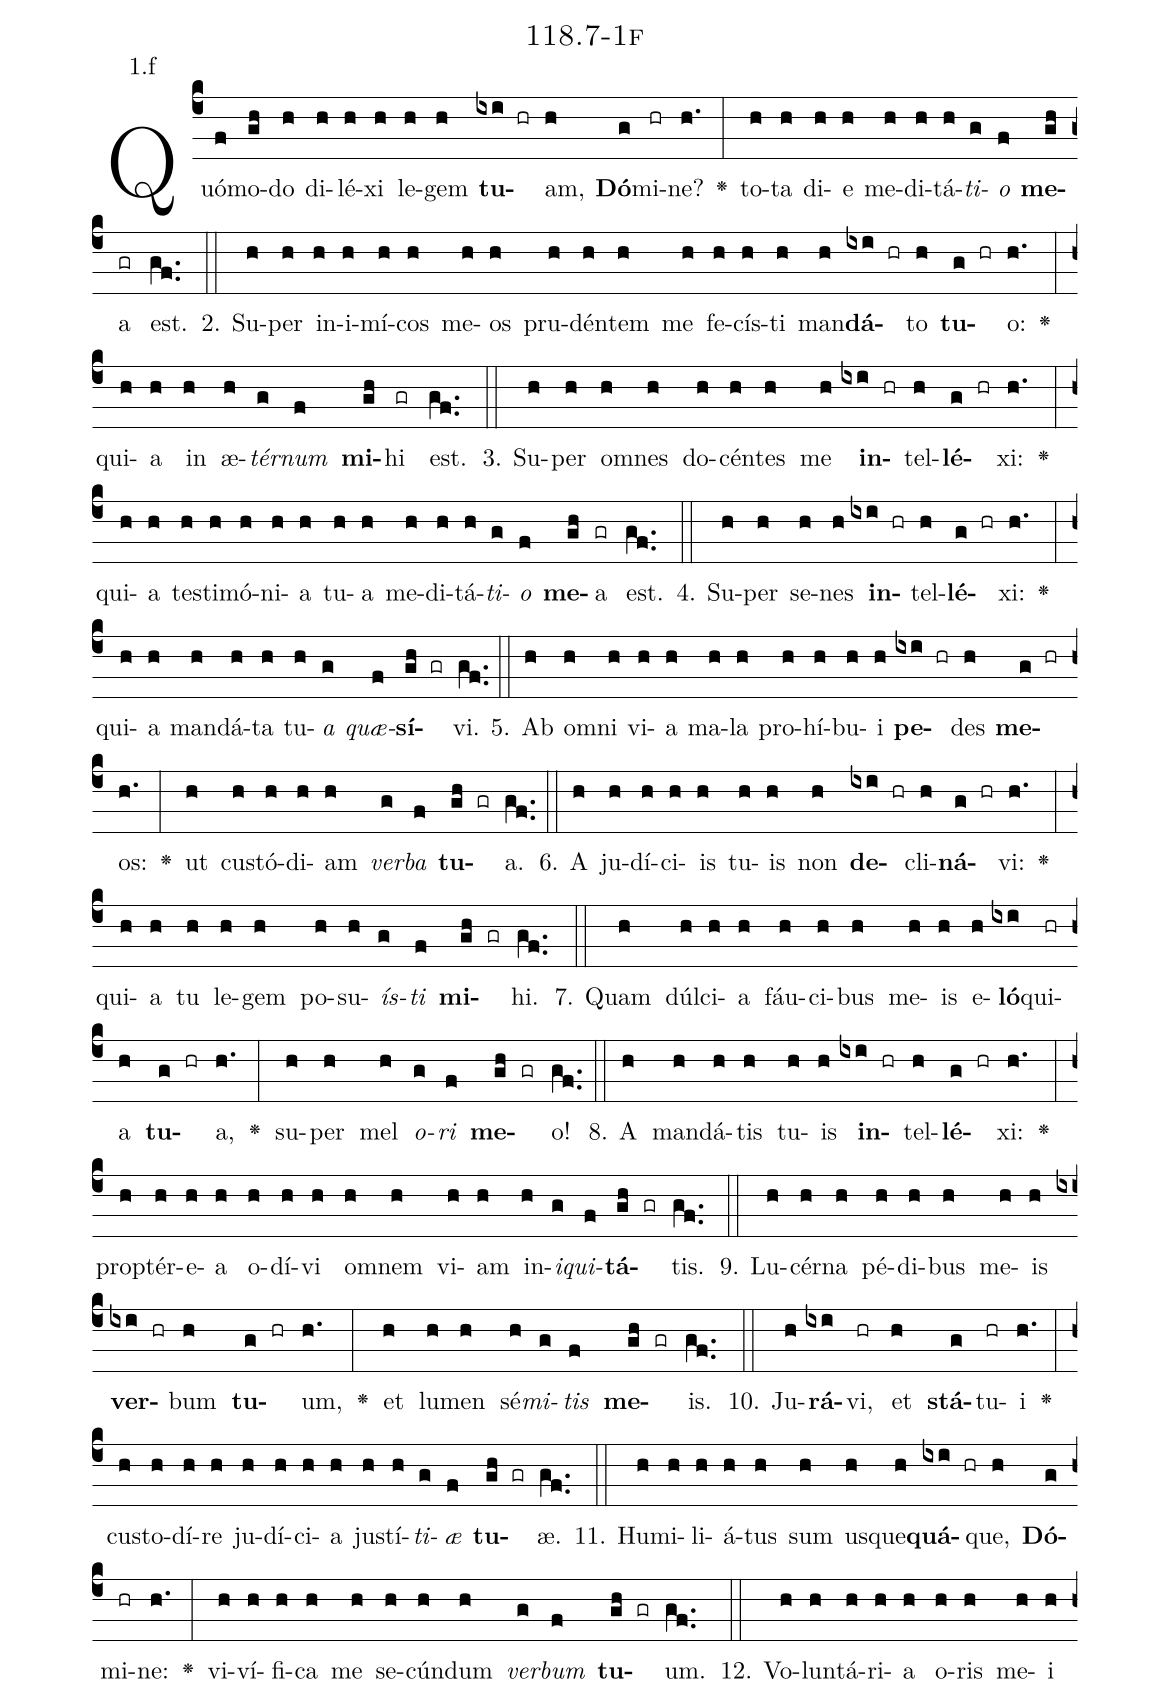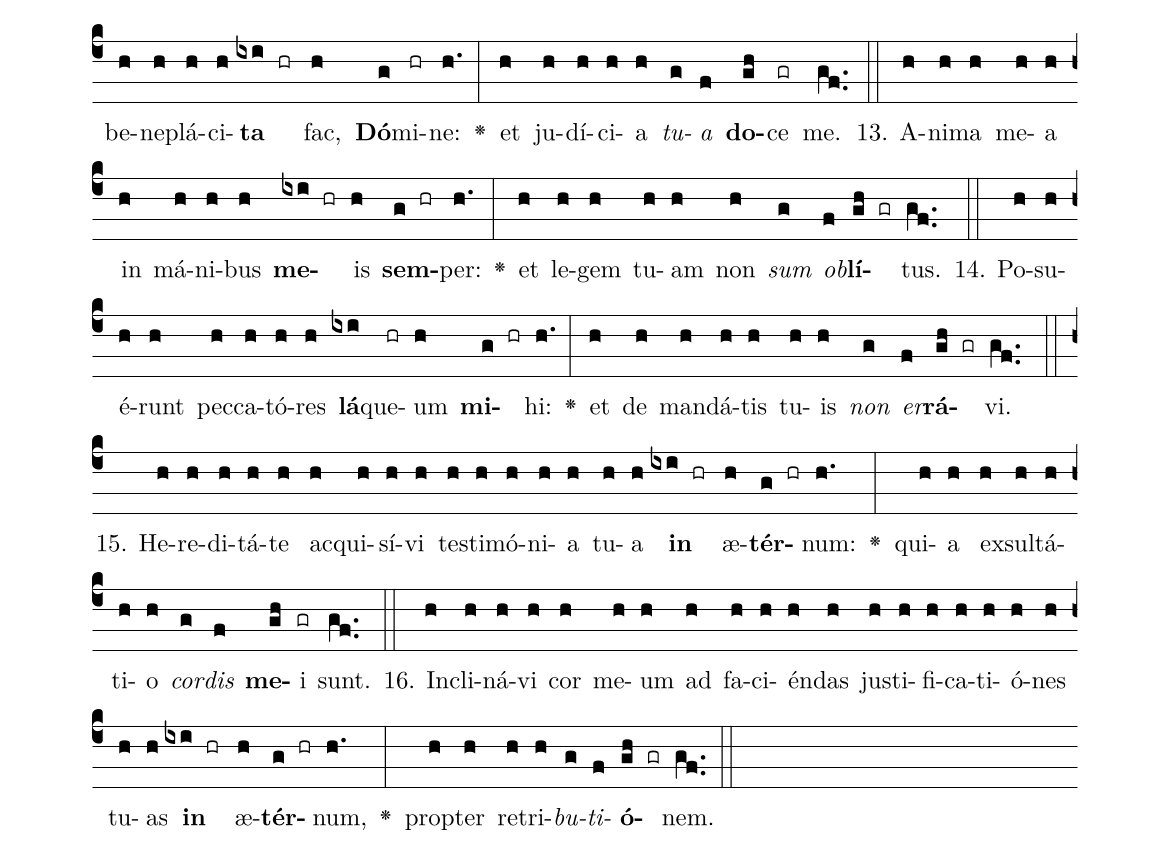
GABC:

name: 118.7-1f;
annotation: 1.f;
%%
(c4)Quó(f)mo(gh)do(h) di(h)lé(h)xi(h) le(h)gem(h) <b>tu</b>(ixi hr)am,(h) <b>Dó</b>(g)mi(hr)ne?(h.) <v>\greheightstar</v>(:) to(h)ta(h) di(h)e(h) me(h)di(h)tá(h)<i>ti</i>(g)<i>o</i>(f) <b>me</b>(gh)a(gr) est.(gf..) (::)
2. Su(h)per(h) in(h)i(h)mí(h)cos(h) me(h)os(h) pru(h)dén(h)tem(h) me(h) fe(h)cís(h)ti(h) man(h)<b>dá</b>(ixi hr)to(h) <b>tu</b>(g hr)o:(h.) <v>\greheightstar</v>(:) qui(h)a(h) in(h) æ(h)<i>tér</i>(g)<i>num</i>(f) <b>mi</b>(gh)hi(gr) est.(gf..) (::)
3. Su(h)per(h) om(h)nes(h) do(h)cén(h)tes(h) me(h) <b>in</b>(ixi hr)tel(h)<b>lé</b>(g hr)xi:(h.) <v>\greheightstar</v>(:) qui(h)a(h) tes(h)ti(h)mó(h)ni(h)a(h) tu(h)a(h) me(h)di(h)tá(h)<i>ti</i>(g)<i>o</i>(f) <b>me</b>(gh)a(gr) est.(gf..) (::)
4. Su(h)per(h) se(h)nes(h) <b>in</b>(ixi hr)tel(h)<b>lé</b>(g hr)xi:(h.) <v>\greheightstar</v>(:) qui(h)a(h) man(h)dá(h)ta(h) tu(h)<i>a</i>(g) <i>quæ</i>(f)<b>sí</b>(gh gr)vi.(gf..) (::)
5. Ab(h) om(h)ni(h) vi(h)a(h) ma(h)la(h) pro(h)hí(h)bu(h)i(h) <b>pe</b>(ixi hr)des(h) <b>me</b>(g hr)os:(h.) <v>\greheightstar</v>(:) ut(h) cus(h)tó(h)di(h)am(h) <i>ver</i>(g)<i>ba</i>(f) <b>tu</b>(gh gr)a.(gf..) (::)
6. A(h) ju(h)dí(h)ci(h)is(h) tu(h)is(h) non(h) <b>de</b>(ixi hr)cli(h)<b>ná</b>(g hr)vi:(h.) <v>\greheightstar</v>(:) qui(h)a(h) tu(h) le(h)gem(h) po(h)su(h)<i>ís</i>(g)<i>ti</i>(f) <b>mi</b>(gh gr)hi.(gf..) (::)
7. Quam(h) dúl(h)ci(h)a(h) fáu(h)ci(h)bus(h) me(h)is(h) e(h)<b>ló</b>(ixi)qui(hr)a(h) <b>tu</b>(g hr)a,(h.) <v>\greheightstar</v>(:) su(h)per(h) mel(h) <i>o</i>(g)<i>ri</i>(f) <b>me</b>(gh gr)o!(gf..) (::)
8. A(h) man(h)dá(h)tis(h) tu(h)is(h) <b>in</b>(ixi hr)tel(h)<b>lé</b>(g hr)xi:(h.) <v>\greheightstar</v>(:) prop(h)tér(h)e(h)a(h) o(h)dí(h)vi(h) om(h)nem(h) vi(h)am(h) in(h)<i>i</i>(g)<i>qui</i>(f)<b>tá</b>(gh gr)tis.(gf..) (::)
9. Lu(h)cér(h)na(h) pé(h)di(h)bus(h) me(h)is(h) <b>ver</b>(ixi hr)bum(h) <b>tu</b>(g hr)um,(h.) <v>\greheightstar</v>(:) et(h) lu(h)men(h) sé(h)<i>mi</i>(g)<i>tis</i>(f) <b>me</b>(gh gr)is.(gf..) (::)
10. Ju(h)<b>rá</b>(ixi)vi,(hr) et(h) <b>stá</b>(g)tu(hr)i(h.) <v>\greheightstar</v>(:) cus(h)to(h)dí(h)re(h) ju(h)dí(h)ci(h)a(h) jus(h)tí(h)<i>ti</i>(g)<i>æ</i>(f) <b>tu</b>(gh gr)æ.(gf..) (::)
11. Hu(h)mi(h)li(h)á(h)tus(h) sum(h) us(h)que(h)<b>quá</b>(ixi hr)que,(h) <b>Dó</b>(g)mi(hr)ne:(h.) <v>\greheightstar</v>(:) vi(h)ví(h)fi(h)ca(h) me(h) se(h)cún(h)dum(h) <i>ver</i>(g)<i>bum</i>(f) <b>tu</b>(gh gr)um.(gf..) (::)
12. Vo(h)lun(h)tá(h)ri(h)a(h) o(h)ris(h) me(h)i(h) be(h)ne(h)plá(h)ci(h)<b>ta</b>(ixi hr) fac,(h) <b>Dó</b>(g)mi(hr)ne:(h.) <v>\greheightstar</v>(:) et(h) ju(h)dí(h)ci(h)a(h) <i>tu</i>(g)<i>a</i>(f) <b>do</b>(gh)ce(gr) me.(gf..) (::)
13. A(h)ni(h)ma(h) me(h)a(h) in(h) má(h)ni(h)bus(h) <b>me</b>(ixi hr)is(h) <b>sem</b>(g hr)per:(h.) <v>\greheightstar</v>(:) et(h) le(h)gem(h) tu(h)am(h) non(h) <i>sum</i>(g) <i>ob</i>(f)<b>lí</b>(gh gr)tus.(gf..) (::)
14. Po(h)su(h)é(h)runt(h) pec(h)ca(h)tó(h)res(h) <b>lá</b>(ixi)que(hr)um(h) <b>mi</b>(g hr)hi:(h.) <v>\greheightstar</v>(:) et(h) de(h) man(h)dá(h)tis(h) tu(h)is(h) <i>non</i>(g) <i>er</i>(f)<b>rá</b>(gh gr)vi.(gf..) (::)
15. He(h)re(h)di(h)tá(h)te(h) ac(h)qui(h)sí(h)vi(h) tes(h)ti(h)mó(h)ni(h)a(h) tu(h)a(h) <b>in</b>(ixi hr) æ(h)<b>tér</b>(g hr)num:(h.) <v>\greheightstar</v>(:) qui(h)a(h) ex(h)sul(h)tá(h)ti(h)o(h) <i>cor</i>(g)<i>dis</i>(f) <b>me</b>(gh)i(gr) sunt.(gf..) (::)
16. In(h)cli(h)ná(h)vi(h) cor(h) me(h)um(h) ad(h) fa(h)ci(h)én(h)das(h) jus(h)ti(h)fi(h)ca(h)ti(h)ó(h)nes(h) tu(h)as(h) <b>in</b>(ixi hr) æ(h)<b>tér</b>(g hr)num,(h.) <v>\greheightstar</v>(:) prop(h)ter(h) re(h)tri(h)<i>bu</i>(g)<i>ti</i>(f)<b>ó</b>(gh gr)nem.(gf..) (::)
